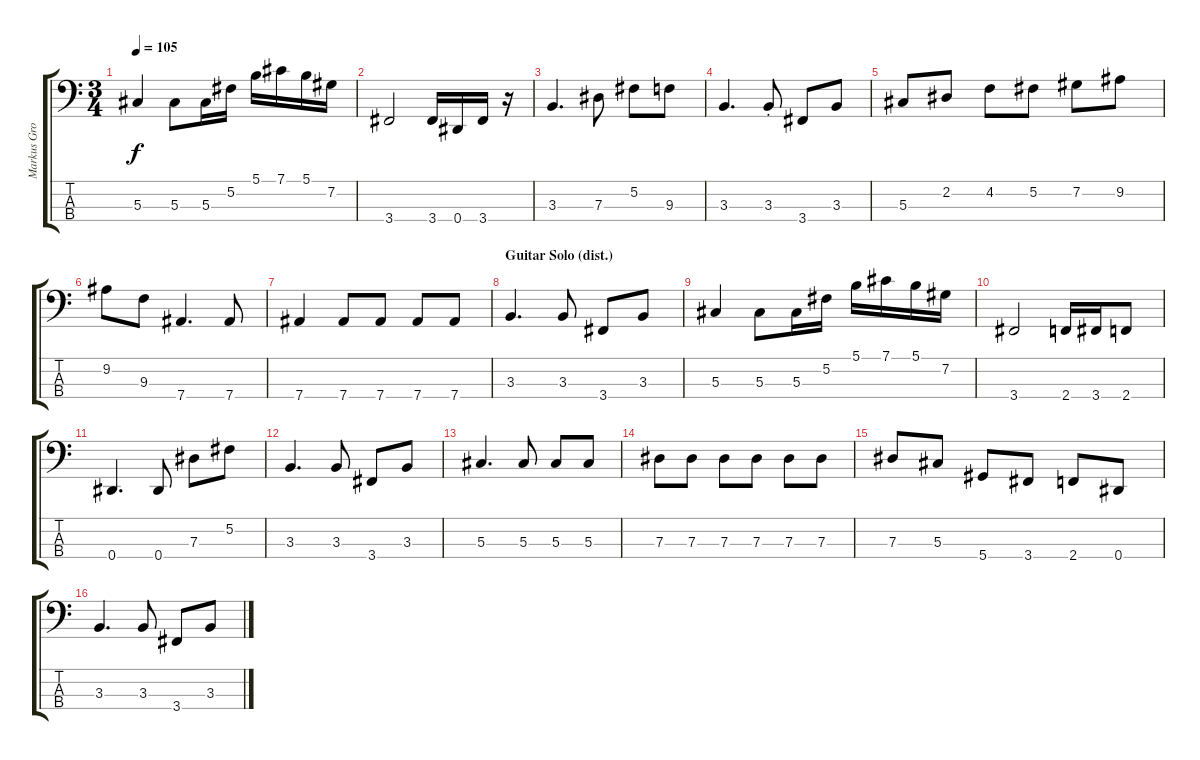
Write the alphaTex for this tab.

\track ("Markus Grosskopf" "Markus Gro") {instrument electricbassfinger}
\staff {score tabs}
\tuning (Gb2 Db2 Ab1 Eb1) {hide}
\ts (3 4)
\tempo 105
\clef f4
\ks c
5.3.4{dy f} 5.3.8 5.3.16 5.2.16 5.1.16 7.1.16 5.1.16 7.2.16 |
3.4.2 3.4.16 0.4.16 3.4.16 r.16 |
3.3.4{d} 7.3.8 5.2.8 9.3.8 |
3.3.4{d} 3.3{st}.8 3.4.8 3.3.8 |
5.3.8 2.2.8 4.2.8 5.2.8 7.2.8 9.2.8 |
9.2.8 9.3.8 7.4.4{d} 7.4.8 |
7.4.4 7.4.8 7.4.8 7.4.8 7.4.8 |
\section ("" "Guitar Solo (dist.)")
3.3.4{d} 3.3.8 3.4.8 3.3.8 |
5.3.4 5.3.8 5.3.16 5.2.16 5.1.16 7.1.16 5.1.16 7.2.16 |
3.4.2 2.4.16 3.4.16 2.4.8 |
0.4.4{d} 0.4.8 7.3.8 5.2.8 |
3.3.4{d} 3.3.8 3.4.8 3.3.8 |
5.3.4{d} 5.3.8 5.3.8 5.3.8 |
7.3.8 7.3.8 7.3.8 7.3.8 7.3.8 7.3.8 |
7.3.8 5.3.8 5.4.8 3.4.8 2.4.8 0.4.8 |
3.3.4{d} 3.3.8 3.4.8 3.3.8
